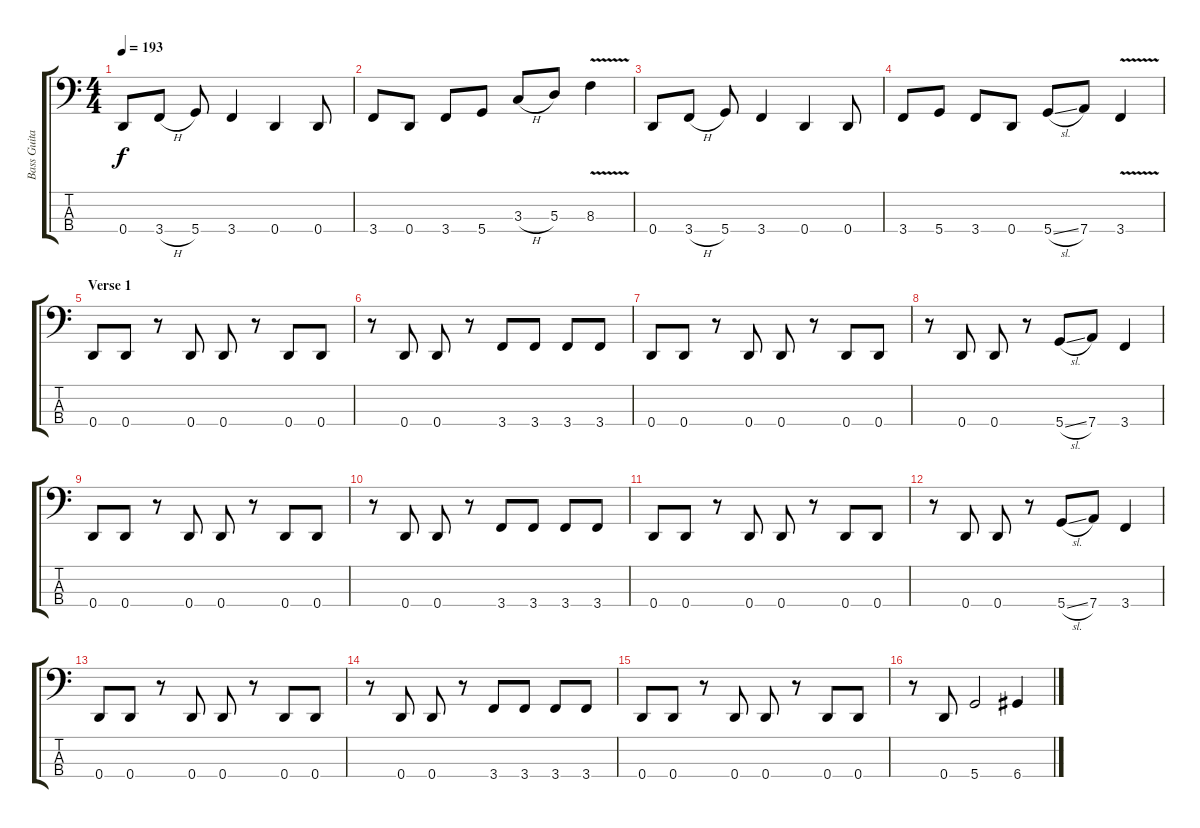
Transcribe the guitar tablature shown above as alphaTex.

\track ("Bass Guitar" "Bass Guita") {instrument electricbasspick}
\staff {score tabs}
\tuning (G2 D2 A1 D1) {hide}
\ts (4 4)
\tempo 193
\clef f4
\ks c
0.4.8{dy f} 3.4{h}.8 5.4.8 3.4.4 0.4.4 0.4.8 |
3.4.8 0.4.8 3.4.8 5.4.8 3.3{h}.8 5.3.8 8.3{v}.4 |
0.4.8 3.4{h}.8 5.4.8 3.4.4 0.4.4 0.4.8 |
3.4.8 5.4.8 3.4.8 0.4.8 5.4{sl}.8 7.4.8 3.4{v}.4 |
\section ("" "Verse 1")
0.4.8 0.4.8 r.8 0.4.8 0.4.8 r.8 0.4.8 0.4.8 |
r.8 0.4.8 0.4.8 r.8 3.4.8 3.4.8 3.4.8 3.4.8 |
0.4.8 0.4.8 r.8 0.4.8 0.4.8 r.8 0.4.8 0.4.8 |
r.8 0.4.8 0.4.8 r.8 5.4{sl}.8 7.4.8 3.4.4 |
0.4.8 0.4.8 r.8 0.4.8 0.4.8 r.8 0.4.8 0.4.8 |
r.8 0.4.8 0.4.8 r.8 3.4.8 3.4.8 3.4.8 3.4.8 |
0.4.8 0.4.8 r.8 0.4.8 0.4.8 r.8 0.4.8 0.4.8 |
r.8 0.4.8 0.4.8 r.8 5.4{sl}.8 7.4.8 3.4.4 |
0.4.8 0.4.8 r.8 0.4.8 0.4.8 r.8 0.4.8 0.4.8 |
r.8 0.4.8 0.4.8 r.8 3.4.8 3.4.8 3.4.8 3.4.8 |
0.4.8 0.4.8 r.8 0.4.8 0.4.8 r.8 0.4.8 0.4.8 |
r.8 0.4.8 5.4.2 6.4.4
